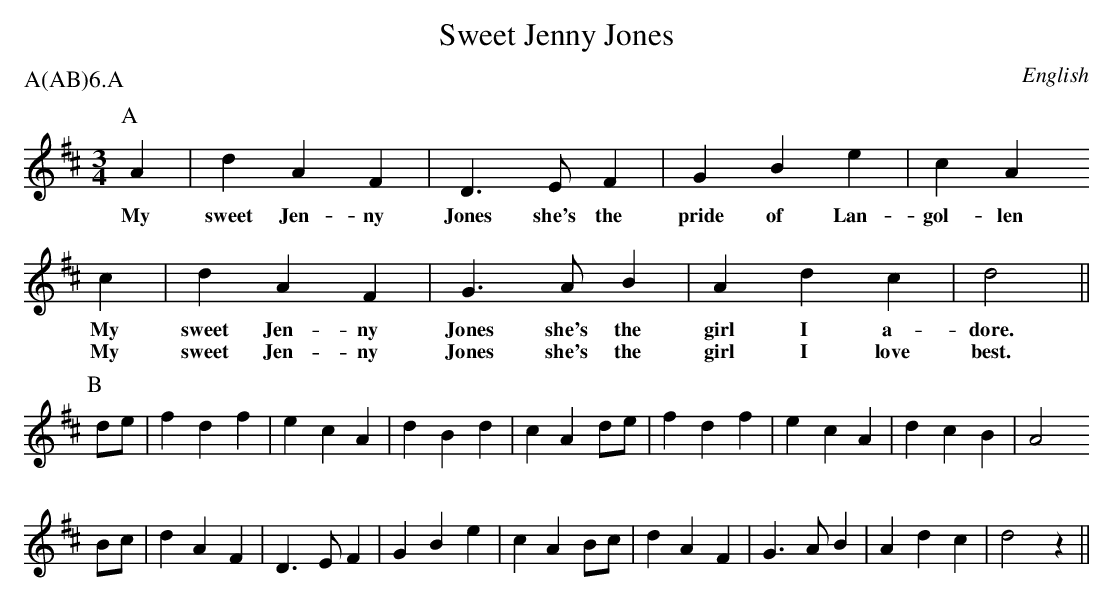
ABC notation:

X:1
T: Sweet Jenny Jones
M: 3/4
O: English
P:A(AB)6.A
K:D
P:A
   A2 | d2    A2   F2 | D3    E  F2 | G2    B2 e2 | c2  A2
w: My   sweet Jen- ny   Jones she's the  pride of Lan-gol-len
   c2 | d2    A2   F2 | G2>A2 B2 | A2    d2 c2 | d4       ||
w: My  sweet Jen- ny   Jones she's the  girl  I  a-   dore.
w: My  sweet Jen- ny   Jones she's the  girl  I  love   best.
P:B
   de | f2 d2 f2 | e2 c2 A2 | d2 B2 d2 | c2 A2 \
   de | f2 d2 f2 | e2 c2 A2 | d2 c2 B2 | A4
   Bc | d2 A2 F2 | D3  E F2 | G2 B2 e2 | c2 A2 \
   Bc | d2 A2 F2 | G3 A B2 | A2 d2 c2 | d4 z2 ||
